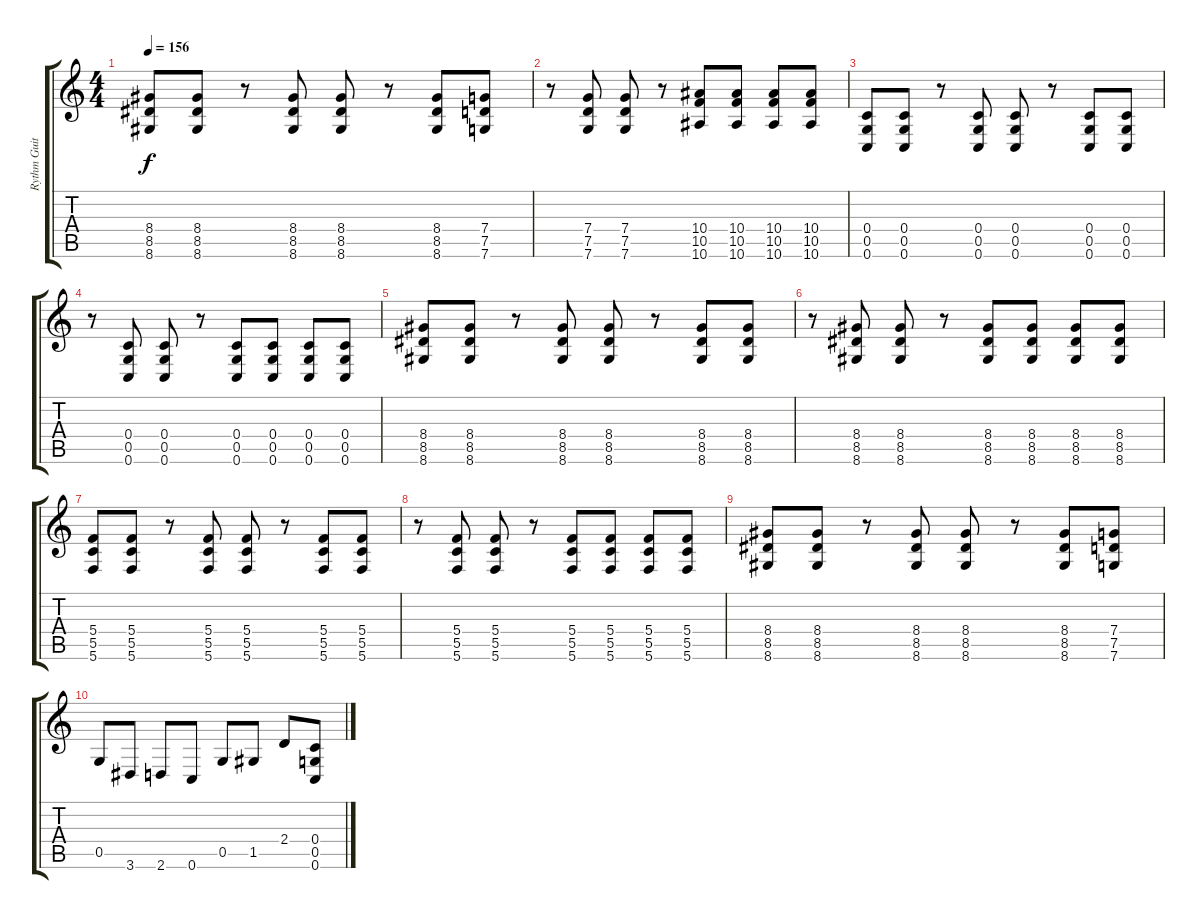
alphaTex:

\track ("Rythm Guitar" "Rythm Guit") {instrument distortionguitar}
\staff {score tabs}
\tuning (D4 A3 F3 C3 G2 C2) {hide}
\ts (4 4)
\tempo 156
\clef g2
\ks c
(8.4 8.5 8.6).8{dy f} (8.4 8.5 8.6).8 r.8 (8.4 8.5 8.6).8 (8.4 8.5 8.6).8 r.8 (8.4 8.5 8.6).8 (7.4 7.5 7.6).8 |
r.8 (7.4 7.5 7.6).8 (7.4 7.5 7.6).8 r.8 (10.4 10.5 10.6).8 (10.4 10.5 10.6).8 (10.4 10.5 10.6).8 (10.4 10.5 10.6).8 |
(0.4 0.5 0.6).8 (0.4 0.5 0.6).8 r.8 (0.4 0.5 0.6).8 (0.4 0.5 0.6).8 r.8 (0.4 0.5 0.6).8 (0.4 0.5 0.6).8 |
r.8 (0.4 0.5 0.6).8 (0.4 0.5 0.6).8 r.8 (0.4 0.5 0.6).8 (0.4 0.5 0.6).8 (0.4 0.5 0.6).8 (0.4 0.5 0.6).8 |
(8.4 8.5 8.6).8 (8.4 8.5 8.6).8 r.8 (8.4 8.5 8.6).8 (8.4 8.5 8.6).8 r.8 (8.4 8.5 8.6).8 (8.4 8.5 8.6).8 |
r.8 (8.4 8.5 8.6).8 (8.4 8.5 8.6).8 r.8 (8.4 8.5 8.6).8 (8.4 8.5 8.6).8 (8.4 8.5 8.6).8 (8.4 8.5 8.6).8 |
(5.4 5.5 5.6).8 (5.4 5.5 5.6).8 r.8 (5.4 5.5 5.6).8 (5.4 5.5 5.6).8 r.8 (5.4 5.5 5.6).8 (5.4 5.5 5.6).8 |
r.8 (5.4 5.5 5.6).8 (5.4 5.5 5.6).8 r.8 (5.4 5.5 5.6).8 (5.4 5.5 5.6).8 (5.4 5.5 5.6).8 (5.4 5.5 5.6).8 |
(8.4 8.5 8.6).8 (8.4 8.5 8.6).8 r.8 (8.4 8.5 8.6).8 (8.4 8.5 8.6).8 r.8 (8.4 8.5 8.6).8 (7.4 7.5 7.6).8 |
0.5.8 3.6.8 2.6.8 0.6.8 0.5.8 1.5.8 2.4.8 (0.4 0.5 0.6).8
